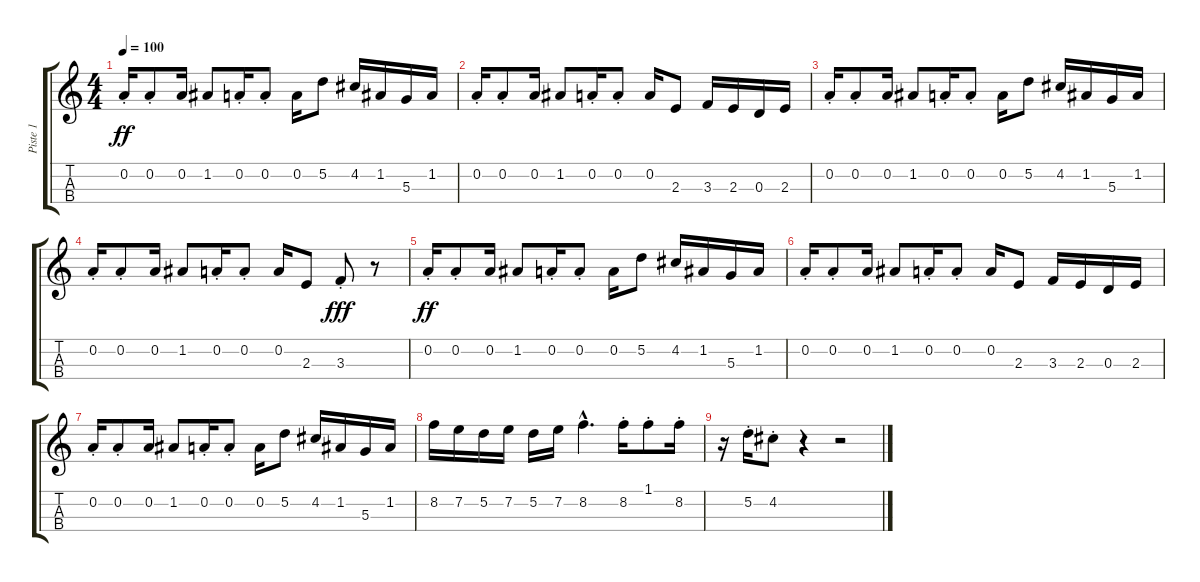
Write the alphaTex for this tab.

\track ("Piste 1" "Piste 1") {instrument stringensemble1}
\staff {score tabs}
\tuning (E5 A4 D4 G3) {hide}
\ts (4 4)
\tempo 100
\clef g2
\ks c
0.2{st}.16{dy ff} 0.2{st}.8 0.2.16 1.2.8 0.2{st}.16 0.2{st}.8 0.2.16 5.2.8 4.2.16 1.2.16 5.3.16 1.2.16 |
0.2{st}.16 0.2{st}.8 0.2.16 1.2.8 0.2{st}.16 0.2{st}.8 0.2.16 2.3.8 3.3.16 2.3.16 0.3.16 2.3.16 |
0.2{st}.16 0.2{st}.8 0.2.16 1.2.8 0.2{st}.16 0.2{st}.8 0.2.16 5.2.8 4.2.16 1.2.16 5.3.16 1.2.16 |
0.2{st}.16 0.2{st}.8 0.2.16 1.2.8 0.2{st}.16 0.2{st}.8 0.2.16 2.3.8 3.3{st}.8{dy fff} r.8 |
0.2{st}.16{dy ff} 0.2{st}.8 0.2.16 1.2.8 0.2{st}.16 0.2{st}.8 0.2.16 5.2.8 4.2.16 1.2.16 5.3.16 1.2.16 |
0.2{st}.16 0.2{st}.8 0.2.16 1.2.8 0.2{st}.16 0.2{st}.8 0.2.16 2.3.8 3.3.16 2.3.16 0.3.16 2.3.16 |
0.2{st}.16 0.2{st}.8 0.2.16 1.2.8 0.2{st}.16 0.2{st}.8 0.2.16 5.2.8 4.2.16 1.2.16 5.3.16 1.2.16 |
8.2.16 7.2.16 5.2.16 7.2.16 5.2.16 7.2.16 8.2{hac}.4{d} 8.2{st}.16 1.1{st}.8 8.2{st}.16 |
r.16 5.2{st}.16 4.2{st}.8 r.4 r.2
